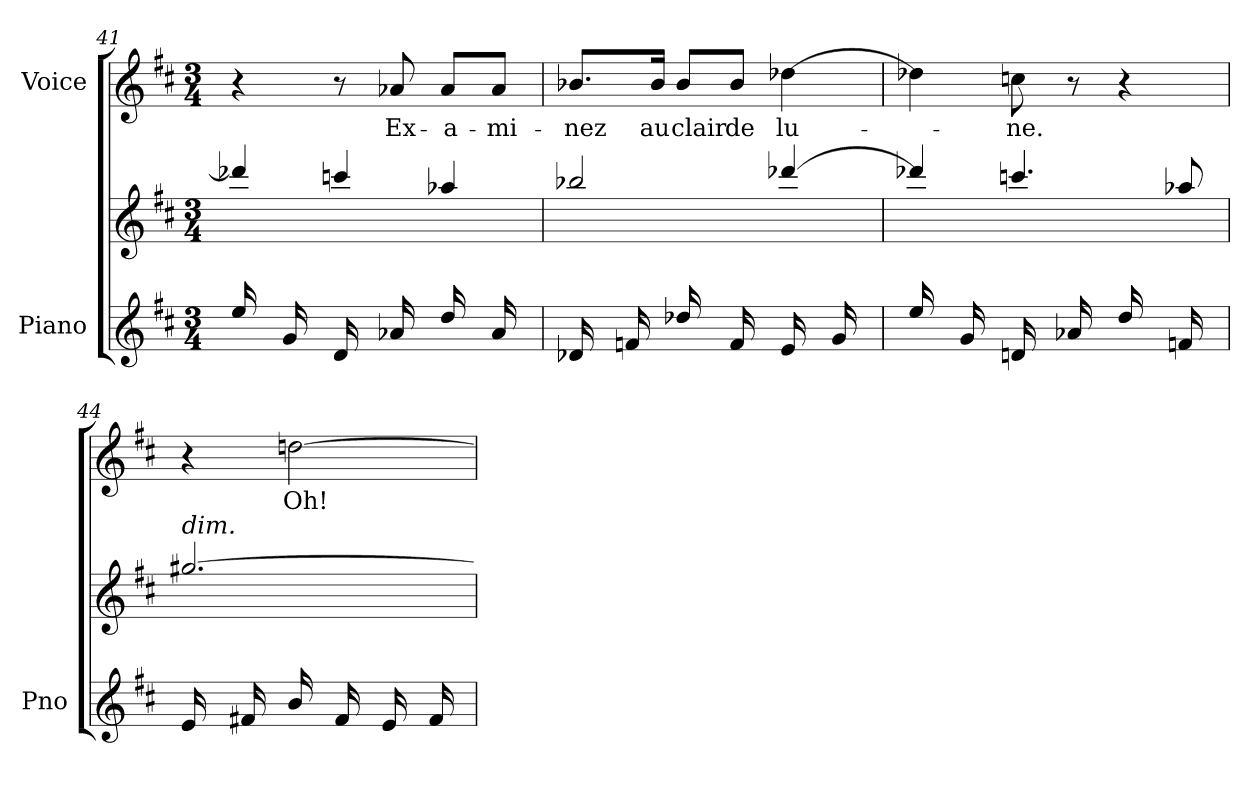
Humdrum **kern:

**kern	**kern	**dynam	**kern	**text
*part2	*part2	*part2	*part1	*part1
*staff3	*staff2	*staff2/3	*staff1	*staff1
*I"Piano	*	*	*I"Voice	*
*I'Pno	*	*	*	*
*clefG2	*clefG2	*	*clefG2	*
*k[f#c#]	*k[f#c#]	*	*k[f#c#]	*
*M3/4	*M3/4	*	*M3/4	*
=41	=41	=41	=41	=41
*	*^	*	*	*
16ee/LL	4ddd-X/]	16ryy	.	4r	.
16ryy	.	16gg\	.	.	.
16g/	.	16ryy	.	.	.
16ryy	.	16b-X\JJ	.	.	.
16d/LL	4cccn/	16ryy	.	8r	.
16ryy	.	16ffn\	.	.	.
16a-X/	.	16ryy	.	8a-X/	Ex-
16ryy	.	16ccn\JJ	.	.	.
16dd/LL	4aa-X/	16ryy	.	8a-/L	-a-
16ryy	.	16ff\	.	.	.
16a-/	.	16ryy	.	8a-/J	-mi-
16ryy	.	16cc\JJ	.	.	.
=42	=42	=42	=42	=42	=42
!	!	!	!LO:DY:a	!	!
!	!	!	!LO:DY:n=1:a	!	!
16d-X/LL	2bb-X/	16ryy	other-dynamics f	8.b-X/L	-nez
16ryy	.	16ffn\	.	.	.
16fn/	.	16ryy	.	.	.
16ryy	.	16b-X\JJ	.	16b-/Jk	au
16dd-X/LL	.	16ryy	.	8b-/L	clair
16ryy	.	16ff\	.	.	.
16f/	.	16ryy	.	8b-/J	de
16ryy	.	16b-\JJ	.	.	.
16e/LL	[>4ddd-X/	16ryy	.	[4dd-X\	lu-
16ryy	.	16gg\	.	.	.
16g/	.	16ryy	.	.	.
16ryy	.	16b-\JJ	.	.	.
=43	=43	=43	=43	=43	=43
16ee/LL	4ddd-X/]	16ryy	.	4dd-X\]	.
16ryy	.	16gg\	.	.	.
16g/	.	16ryy	.	.	.
16ryy	.	16b-X\JJ	.	.	.
16dn/LL	4.cccn/	16ryy	.	8ccn\	-ne.
16ryy	.	16ffn\	.	.	.
16a-X/	.	16ryy	.	8r	.
16ryy	.	16ccn\JJ	.	.	.
16dd/LL	.	16ryy	.	4r	.
16ryy	.	16ff\	.	.	.
16fn/	8aa-X/	16ryy	.	.	.
16ryy	.	16bn\JJ	.	.	.
=44	=44	=44	=44	=44	=44
!	!LO:TX:a:i:t=dim.	!	!	!	!
16e/LL	[>2.gg#X/	16ryy	.	4r	.
16ryy	.	16ddn\	.	.	.
16f#X/	.	16ryy	.	.	.
16ryy	.	16g#X\JJ	.	.	.
16b/LL	.	16ryy	.	[2ddn\	Oh!
16ryy	.	16dd\	.	.	.
16f#/	.	16ryy	.	.	.
16ryy	.	16g#\JJ	.	.	.
16e/LL	.	16ryy	.	.	.
16ryy	.	16dd\	.	.	.
16f#/	.	16ryy	.	.	.
16ryy	.	16g#\JJ	.	.	.
*	*v	*v	*	*	*
=	=	=	=	=
*-	*-	*-	*-	*-
